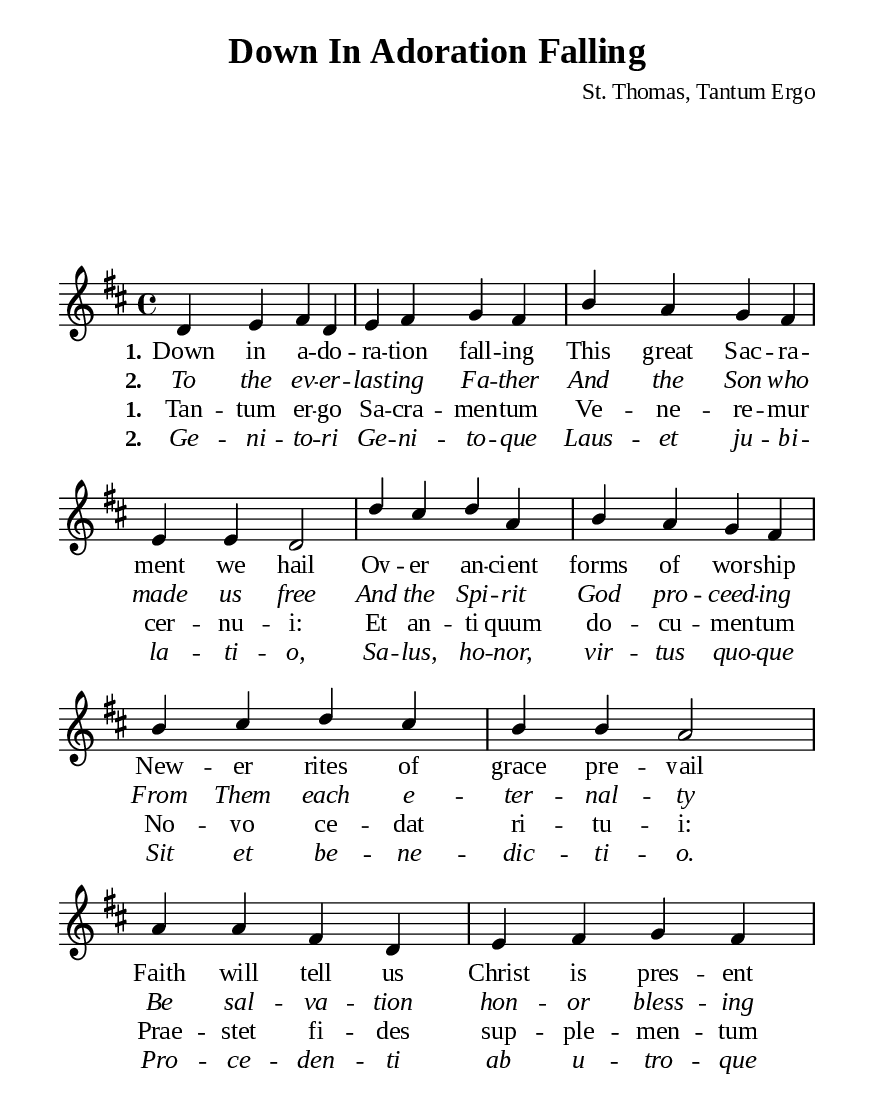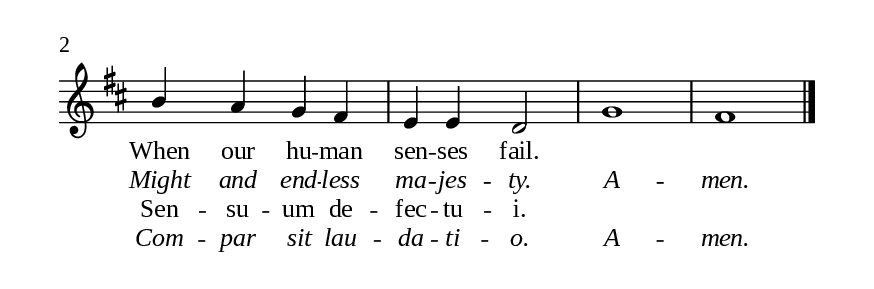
\version "2.18.2"

\header {
  title = "Down In Adoration Falling"
  composer = "St. Thomas, Tantum Ergo"
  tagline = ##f
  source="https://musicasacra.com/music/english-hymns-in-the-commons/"
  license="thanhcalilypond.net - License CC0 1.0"
}

global= {
  \key d \major
  \time 4/4
  \override Score.BarNumber.break-visibility = ##(#f #f #f)
  \override Lyrics.LyricSpace.minimum-distance = #3.0
}

\paper {
  #(set-paper-size "a5")
  top-margin = 10\mm
  bottom-margin = 10\mm
  left-margin = 10\mm
  right-margin = 10\mm
  indent = #0
  #(define fonts
	 (make-pango-font-tree "Liberation Serif"
	 		       "Liberation Serif"
			       "Liberation Serif"
			       (/ 20 20)))
  system-system-spacing = #'((basic-distance . 3) (padding . 3))
}

printItalic = \with {
  \override LyricText.font-shape = #'italic
}

% Verse music
musicVerseSoprano = \relative c' {
  %{	01	%} d4 e fis d |
  %{	02	%} e fis g fis |
  %{	03	%} b a g fis |
  %{	04	%} e e d2 |
  %{	05	%} d'4 cis d a |
  %{	06	%} b a g fis |
  %{	07	%} b cis d cis |
  %{	08	%} b b a2 |
  %{	09	%} a4 a fis d |
  %{	10	%} e fis g fis |
  %{	11	%} b a g fis |
  %{	12	%} e e d2 |
  %{	13	%} g1 |
  %{	14	%} fis1 \bar "|."
}

% Verse lyrics
verseOne = \lyricmode {
  \set stanza = #"1."
  Down in a -- do -- ra -- tion fall -- ing
  This great Sac -- ra -- ment we hail
  Ov -- er an -- cient forms of wor -- ship
  New -- er rites of grace pre -- vail
  Faith will tell us Christ is pres -- ent
  When our hu -- man sen -- ses fail.
}

verseTwo = \lyricmode {
  \set stanza = #"2."
  To the ev -- er -- last -- ing Fa -- ther
  And the Son who made us free
  And the Spi -- rit God pro -- ceed -- ing
  From Them each e -- ter -- nal -- ty
  Be sal -- va -- tion hon -- or bless -- ing
  Might and end -- less ma -- jes -- ty.
  A -- men.
}

verseThree = \lyricmode {
  \set stanza = #"1."
  Tan -- tum er -- go Sa -- cra -- men -- tum
  Ve -- ne -- re -- mur cer -- nu -- i:
  Et an -- ti quum do -- cu -- men -- tum
  No -- vo ce -- dat ri -- tu -- i:
  Prae -- stet fi -- des sup -- ple -- men -- tum
  Sen -- su -- um de -- fec -- tu -- i.
}

verseFour = \lyricmode {
  \set stanza = #"2."
  Ge -- ni -- to -- ri Ge -- ni -- to -- que
  Laus -- et ju -- bi -- la -- ti -- o,
  Sa -- lus, ho -- nor, vir -- tus quo -- que
  Sit et be -- ne -- dic -- ti -- o.
  Pro -- ce -- den -- ti ab u -- tro -- que
  Com -- par sit lau -- da -- ti -- o.
  A -- men.
}

% Layout
\score {
    \new ChoirStaff <<
      \new Staff <<
        \clef "treble"
        \new Voice = "sopranos" { \global \stemUp \slurUp \musicVerseSoprano }
      >>
      \new Lyrics \lyricsto sopranos \verseOne
      \new Lyrics \printItalic \lyricsto sopranos \verseTwo
      \new Lyrics \lyricsto sopranos \verseThree
      \new Lyrics \printItalic \lyricsto sopranos \verseFour
    >>
}
